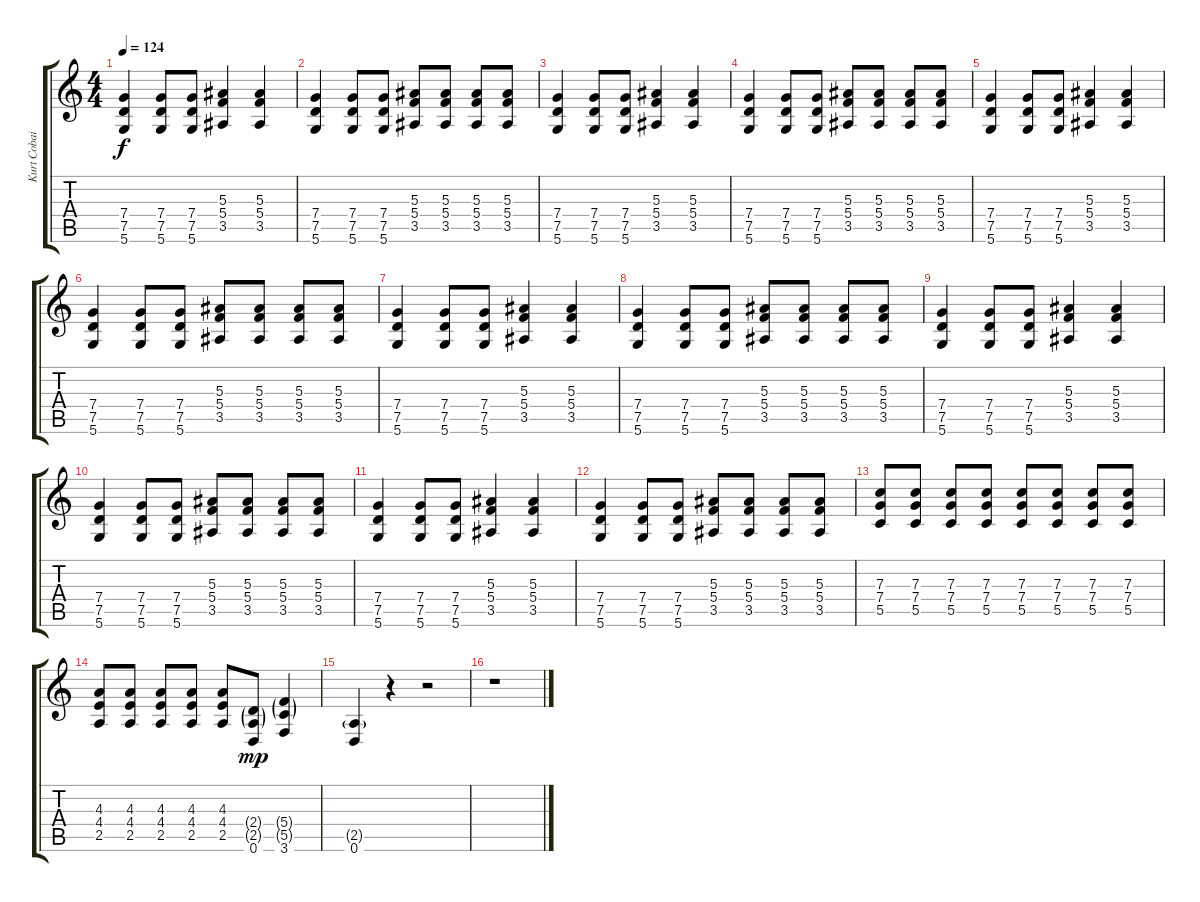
\track ("Kurt Cobain" "Kurt Cobai") {instrument distortionguitar}
\staff {score tabs}
\tuning (D4 A3 F3 C3 G2 D2) {hide}
\ts (4 4)
\tempo 124
\clef g2
\ks c
(7.4 7.5 5.6).4{dy f} (7.4 7.5 5.6).8 (7.4 7.5 5.6).8 (5.3 5.4 3.5).4 (5.3 5.4 3.5).4 |
(7.4 7.5 5.6).4 (7.4 7.5 5.6).8 (7.4 7.5 5.6).8 (5.3 5.4 3.5).8 (5.3 5.4 3.5).8 (5.3 5.4 3.5).8 (5.3 5.4 3.5).8 |
(7.4 7.5 5.6).4 (7.4 7.5 5.6).8 (7.4 7.5 5.6).8 (5.3 5.4 3.5).4 (5.3 5.4 3.5).4 |
(7.4 7.5 5.6).4 (7.4 7.5 5.6).8 (7.4 7.5 5.6).8 (5.3 5.4 3.5).8 (5.3 5.4 3.5).8 (5.3 5.4 3.5).8 (5.3 5.4 3.5).8 |
(7.4 7.5 5.6).4 (7.4 7.5 5.6).8 (7.4 7.5 5.6).8 (5.3 5.4 3.5).4 (5.3 5.4 3.5).4 |
(7.4 7.5 5.6).4 (7.4 7.5 5.6).8 (7.4 7.5 5.6).8 (5.3 5.4 3.5).8 (5.3 5.4 3.5).8 (5.3 5.4 3.5).8 (5.3 5.4 3.5).8 |
(7.4 7.5 5.6).4 (7.4 7.5 5.6).8 (7.4 7.5 5.6).8 (5.3 5.4 3.5).4 (5.3 5.4 3.5).4 |
(7.4 7.5 5.6).4 (7.4 7.5 5.6).8 (7.4 7.5 5.6).8 (5.3 5.4 3.5).8 (5.3 5.4 3.5).8 (5.3 5.4 3.5).8 (5.3 5.4 3.5).8 |
(7.4 7.5 5.6).4 (7.4 7.5 5.6).8 (7.4 7.5 5.6).8 (5.3 5.4 3.5).4 (5.3 5.4 3.5).4 |
(7.4 7.5 5.6).4 (7.4 7.5 5.6).8 (7.4 7.5 5.6).8 (5.3 5.4 3.5).8 (5.3 5.4 3.5).8 (5.3 5.4 3.5).8 (5.3 5.4 3.5).8 |
(7.4 7.5 5.6).4 (7.4 7.5 5.6).8 (7.4 7.5 5.6).8 (5.3 5.4 3.5).4 (5.3 5.4 3.5).4 |
(7.4 7.5 5.6).4 (7.4 7.5 5.6).8 (7.4 7.5 5.6).8 (5.3 5.4 3.5).8 (5.3 5.4 3.5).8 (5.3 5.4 3.5).8 (5.3 5.4 3.5).8 |
(7.3 7.4 5.5).8 (7.3 7.4 5.5).8 (7.3 7.4 5.5).8 (7.3 7.4 5.5).8 (7.3 7.4 5.5).8 (7.3 7.4 5.5).8 (7.3 7.4 5.5).8 (7.3 7.4 5.5).8 |
(4.3 4.4 2.5).8 (4.3 4.4 2.5).8 (4.3 4.4 2.5).8 (4.3 4.4 2.5).8 (4.3 4.4 2.5).8 (2.4{g} 2.5{g} 0.6).8{dy mp} (5.4{g} 5.5{g} 3.6).4 |
(2.5{g} 0.6).4 r.4 r.2 |
r.1
